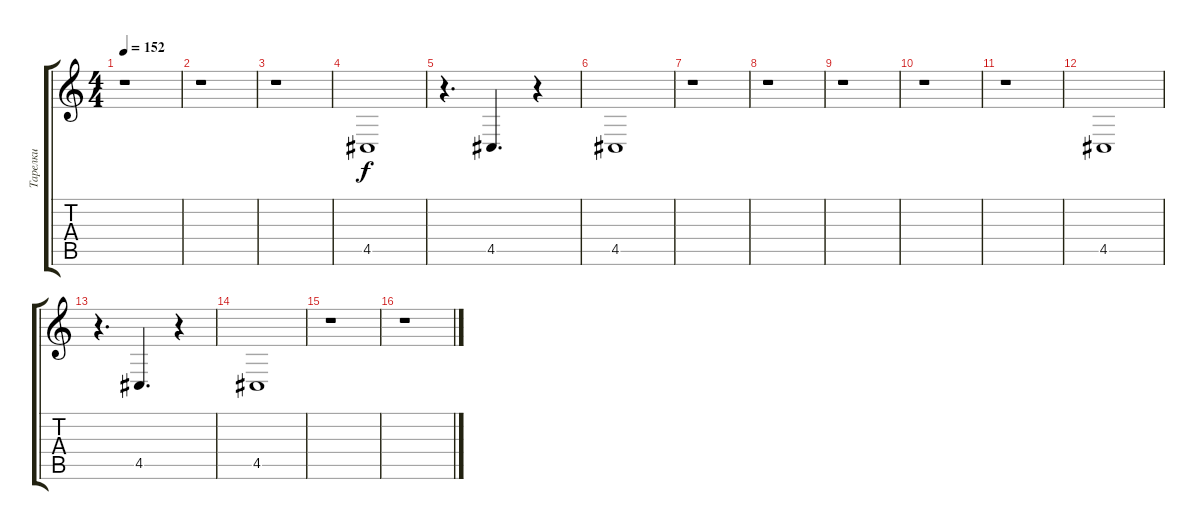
\track ("Тарелки" "Тарелки") {instrument acousticgrandpiano}
\staff {score tabs}
\tuning (E4 B3 G3 D3 A2 E2) {hide}
\ts (4 4)
\tempo 152
\clef g2
\ks c
r.1{dy f} |
r.1 |
r.1 |
4.5.1 |
r.4{d} 4.5.4{d} r.4 |
4.5.1 |
r.1 |
r.1 |
r.1 |
r.1 |
r.1 |
4.5.1 |
r.4{d} 4.5.4{d} r.4 |
4.5.1 |
r.1 |
r.1
